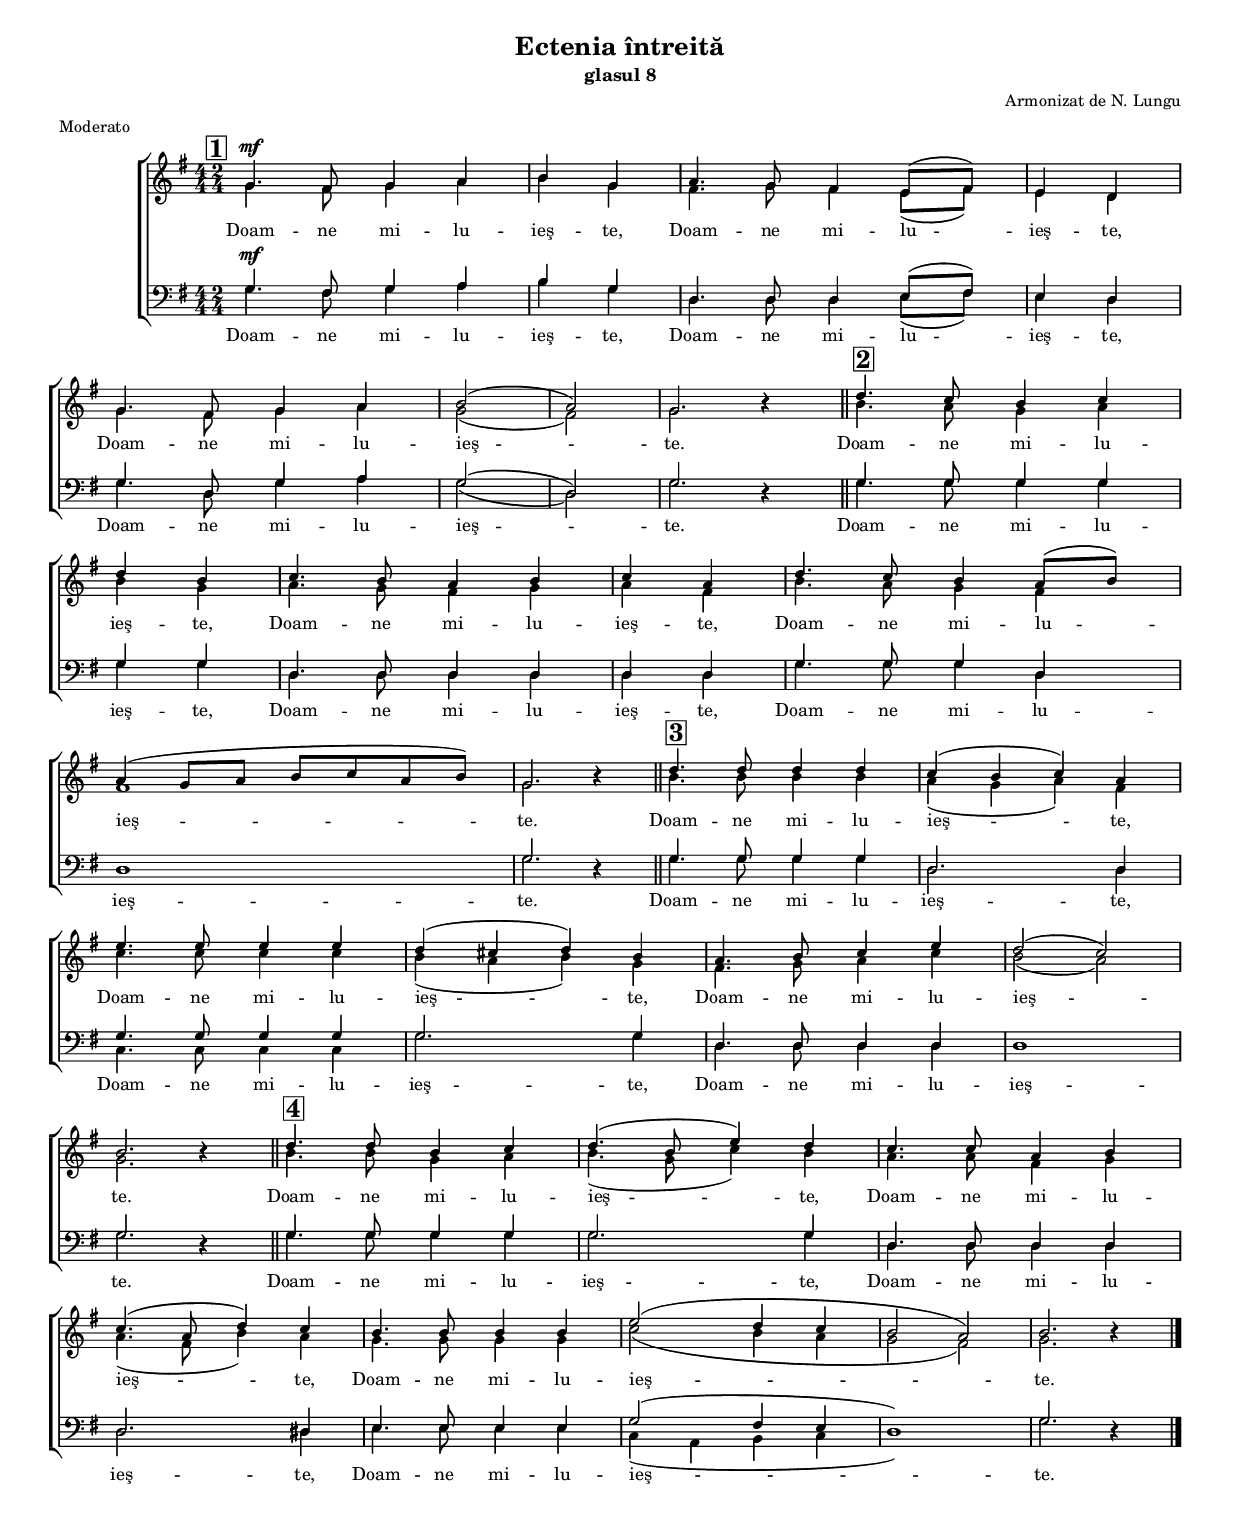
\version "2.12.0"
\include "defines.ly"
midiTempo = 
  \midi {
    \context {
      \Score
      tempoWholesPerMinute = #(ly:make-moment 124 4)
      }
    }


\include "preamble.ly"

\header {
  title = "Ectenia întreită"
  subtitle = "glasul 8"
  composer = "Armonizat de N. Lungu"
  meter = "Moderato"
}

global = {
  \globalPreamble
  \key g \major
  \override Staff.TimeSignature #'stencil = #ly:text-interface::print
  \override Staff.TimeSignature #'text = #mixedTimeSigMarkup
  \time 2/4
}

womenWords = \lyricmode {
  Doam -- ne mi -- lu -- ieş -- te,
  Doam -- ne mi -- lu -- ieş -- te,
  Doam -- ne mi -- lu -- ieş -- te.
  Doam -- ne mi -- lu -- ieş -- te,
  Doam -- ne mi -- lu -- ieş -- te,
  Doam -- ne mi -- lu -- ieş -- te.
  Doam -- ne mi -- lu -- ieş -- te,
  Doam -- ne mi -- lu -- ieş -- te,
  Doam -- ne mi -- lu -- ieş -- te.
  Doam -- ne mi -- lu -- ieş -- te,
  Doam -- ne mi -- lu -- ieş -- te,
  Doam -- ne mi -- lu -- ieş -- te.  
}

menWords = \womenWords

sopMusic = \relative {
  \cadenzaOn

  \prepareBox
  g'4.^\markup{\hspace #-5.0 \bold \box 1}^\mf fis8 g4 a4 \bar "|"
  b4 g4 \bar "|"
  a4. g8 fis4 e8([ fis8)] \bar "|"
  e4 d4 \bar "|"
  g4. fis8 g4 a4 \bar "|"
  b2( \bar "|"
  a2) \bar "|"
  g2. b4\rest \bar "||"

  \prepareBox
  d4.^\markup{\bold \box 2} c8 b4 c4 \bar "|"
  d4 b4 \bar "|"
  c4. b8 a4 b4 \bar "|"
  c4 a4 \bar "|"
  d4. c8 b4 a8([ b8)] \bar "|"
  a4( g8[ a8] b8[ c8 a8 b8)] \bar "|"
  g2. b4\rest \bar "||"

  \prepareBox
  d4.^\markup{\bold \box 3} d8 d4 d4 \bar "|"
  c4( b4 c4) a4 \bar "|"
  e'4. e8 e4 e4 \bar "|"
  d4( cis4 d4) b4 \bar "|"
  #(set-accidental-style 'forget)
  a4. b8 c4 e4 \bar "|"
  d2( c2) \bar "|"
  b2. b4\rest \bar "||"

  \prepareBox
  d4.^\markup{\bold \box 4} d8 b4 c4 \bar "|"
  d4.( b8 e4) d4 \bar "|"
  c4. c8 a4 b4 \bar "|"
  c4.( a8 d4) c4 \bar "|"
  b4. b8 b4 b4 \bar "|"
  e2( d4 c4 \bar "|"
  b2 a2) \bar "|"
  b2. b4\rest \bar "|."
}

altoMusic = \relative {
  \cadenzaOn

  g'4. fis8 g4 a4
  b4 g4
  fis4. g8 fis4 e8([ fis8)]
  e4 d4
  g4. fis8 g4 a4
  g2(
  fis2)
  g2. b4\rest

  b4. a8 g4 a4
  b4 g4
  a4. g8 fis4 g4
  a4 fis4
  b4. a8 g4 fis4
  fis1
  g2. b4\rest

  b4. b8 b4 b4
  a4( g4 a4) fis4
  c'4. c8 c4 c4
  b4( a4 b4) g4
  fis4. g8 a4 c4
  b2( a2)
  g2. b4\rest

  b4. b8 g4 a4
  b4.( g8 c4) b4
  a4. a8 fis4 g4
  a4.( fis8 b4) a4
  g4. g8 g4 g4
  c2( b4 a4
  g2 fis2)
  g2. b4\rest
}

tenorMusic = \relative {
  \cadenzaOn

  g4.^\mf fis8 g4 a4
  b4 g4
  d4. d8 d4 e8([ fis8)]
  e4 d4
  g4. d8 g4 a4
  g2(
  d2)
  g2. d4\rest

  g4. g8 g4 g4
  g4 g4
  d4. d8 d4 d4
  d4 d4
  g4. g8 g4 d4
  d1
  g2. d4\rest

  g4. g8 g4 g4
  d2. d4
  g4. g8 g4 g4
  g2. g4
  d4. d8 d4 d4
  d1
  g2. d4\rest

  g4. g8 g4 g4
  g2. g4
  d4. d8 d4 d4
  d2. dis4
  #(set-accidental-style 'forget)
  e4. e8 e4 e4
  g2( fis4 e4
  d1)
  g2. d4\rest
}

bassMusic = \relative {
  \cadenzaOn

  g4. fis8 g4 a4
  b4 g4
  d4. d8 d4 e8([ fis8)]
  e4 d4
  g4. d8 g4 a4
  g2(
  d2)
  g2. d4\rest

  g4. g8 g4 g4
  g4 g4
  d4. d8 d4 d4
  d4 d4
  g4. g8 g4 d4
  \wholeNotesOverlap
  d1
  g2. d4\rest

  g4. g8 g4 g4
  d2. d4
  c4. c8 c4 c4
  g'2. g4
  d4. d8 d4 d4
  \wholeNotesOverlap
  d1
  g2. d4\rest

  g4. g8 g4 g4
  g2. g4
  d4. d8 d4 d4
  d2. dis4
  #(set-accidental-style 'forget)
  e4. e8 e4 e4
  c4( a4 b4 c4
  \wholeNotesOverlap
  d1)
  g2. d4\rest
}

\include "two-staves.ly"
